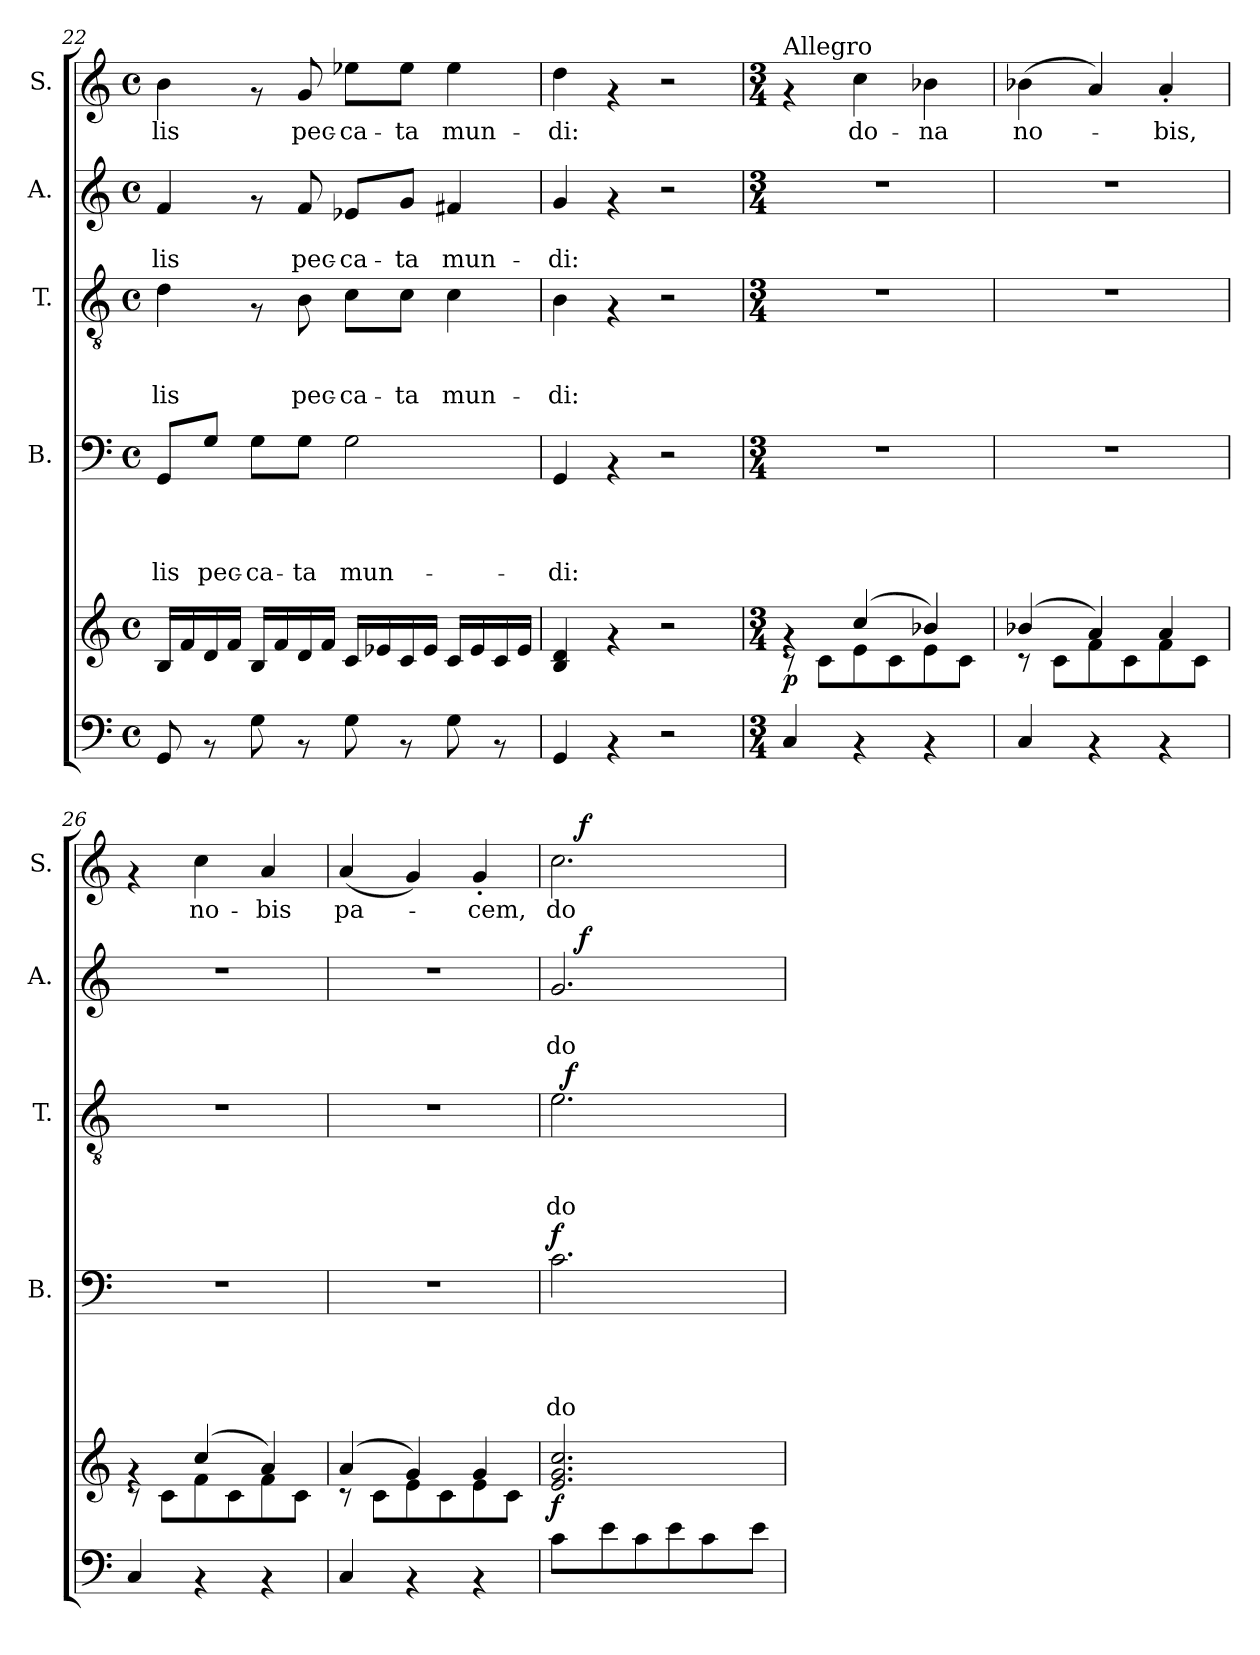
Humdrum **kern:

**kern	**kern	**dynam	**kern	**text	**text	**text	**text	**dynam	**kern	**text	**text	**text	**dynam	**kern	**text	**text	**dynam	**kern	**text	**dynam
*part5	*part5	*part5	*part4	*part4	*part4	*part4	*part4	*part4	*part3	*part3	*part3	*part3	*part3	*part2	*part2	*part2	*part2	*part1	*part1	*part1
*staff6	*staff5	*staff5/6	*staff4	*staff4	*staff4	*staff4	*staff4	*staff4	*staff3	*staff3	*staff3	*staff3	*staff3	*staff2	*staff2	*staff2	*staff2	*staff1	*staff1	*staff1
*	*	*	*I"B.	*	*	*	*	*	*I"T.	*	*	*	*	*I"A.	*	*	*	*I"S.	*	*
*	*	*	*I'B.	*	*	*	*	*	*I'T.	*	*	*	*	*I'A.	*	*	*	*I'S.	*	*
*clefF4	*clefG2	*	*clefF4	*	*	*	*	*	*clefGv2	*	*	*	*	*clefG2	*	*	*	*clefG2	*	*
*k[]	*k[]	*	*k[]	*	*	*	*	*	*k[]	*	*	*	*	*k[]	*	*	*	*k[]	*	*
*C:	*C:	*	*C:	*	*	*	*	*	*C:	*	*	*	*	*C:	*	*	*	*C:	*	*
*M4/4	*M4/4	*	*M4/4	*	*	*	*	*	*M4/4	*	*	*	*	*M4/4	*	*	*	*M4/4	*	*
*met(c)	*met(c)	*	*met(c)	*	*	*	*	*	*met(c)	*	*	*	*	*met(c)	*	*	*	*met(c)	*	*
=22	=22	=22	=22	=22	=22	=22	=22	=22	=22	=22	=22	=22	=22	=22	=22	=22	=22	=22	=22	=22
!	!	!	!	!	!	!	!LO:LY:b	!	!	!	!	!LO:LY:b	!	!	!	!LO:LY:b	!	!	!LO:LY:b	!
8GG/	16B/LL	.	8GG/L	.	.	.	-lis	.	4d\	.	.	-lis	.	4f/	.	-lis	.	4b\	-lis	.
.	16f/	.	.	.	.	.	.	.	.	.	.	.	.	.	.	.	.	.	.	.
!	!	!	!	!	!	!	!LO:LY:b	!	!	!	!	!	!	!	!	!	!	!	!	!
8rAA	16d/	.	8G/J	.	.	.	pec-	.	.	.	.	.	.	.	.	.	.	.	.	.
.	16f/JJ	.	.	.	.	.	.	.	.	.	.	.	.	.	.	.	.	.	.	.
!	!	!	!	!	!	!	!LO:LY:b	!	!	!	!	!	!	!	!	!	!	!	!	!
8G\	16B/LL	.	8G\L	.	.	.	-ca-	.	8rF	.	.	.	.	8rf	.	.	.	8rf	.	.
.	16f/	.	.	.	.	.	.	.	.	.	.	.	.	.	.	.	.	.	.	.
!	!	!	!	!	!	!	!LO:LY:b	!	!	!	!	!LO:LY:b	!	!	!	!LO:LY:b	!	!	!LO:LY:b	!
8rAA	16d/	.	8G\J	.	.	.	-ta	.	8B\	.	.	pec-	.	8f/	.	pec-	.	8g/	pec-	.
.	16f/JJ	.	.	.	.	.	.	.	.	.	.	.	.	.	.	.	.	.	.	.
!	!	!	!	!	!	!	!LO:LY:b	!	!	!	!	!LO:LY:b	!	!	!	!LO:LY:b	!	!	!LO:LY:b	!
8G\	16c/LL	.	2G\	.	.	.	mun-	.	8c\L	.	.	-ca-	.	8e-X/L	.	-ca-	.	8ee-X\L	-ca-	.
.	16e-X/	.	.	.	.	.	.	.	.	.	.	.	.	.	.	.	.	.	.	.
!	!	!	!	!	!	!	!	!	!	!	!	!LO:LY:b	!	!	!	!LO:LY:b	!	!	!LO:LY:b	!
8rAA	16c/	.	.	.	.	.	.	.	8c\J	.	.	-ta	.	8g/J	.	-ta	.	8ee-\J	-ta	.
.	16e-/JJ	.	.	.	.	.	.	.	.	.	.	.	.	.	.	.	.	.	.	.
!	!	!	!	!	!	!	!	!	!	!	!	!LO:LY:b	!	!	!	!LO:LY:b	!	!	!LO:LY:b	!
8G\	16c/LL	.	.	.	.	.	.	.	4c\	.	.	mun-	.	4f#X/	.	mun-	.	4ee-\	mun-	.
.	16e-/	.	.	.	.	.	.	.	.	.	.	.	.	.	.	.	.	.	.	.
8rAA	16c/	.	.	.	.	.	.	.	.	.	.	.	.	.	.	.	.	.	.	.
.	16e-/JJ	.	.	.	.	.	.	.	.	.	.	.	.	.	.	.	.	.	.	.
=23	=23	=23	=23	=23	=23	=23	=23	=23	=23	=23	=23	=23	=23	=23	=23	=23	=23	=23	=23	=23
!	!	!	!	!	!	!	!LO:LY:b	!	!	!	!	!LO:LY:b	!	!	!	!LO:LY:b	!	!	!LO:LY:b	!
4GG/	4B/ 4d/	.	4GG/	.	.	.	-di:	.	4B\	.	.	-di:	.	4g/	.	-di:	.	4dd\	-di:	.
4rAA	4rf	.	4rAA	.	.	.	.	.	4rF	.	.	.	.	4rf	.	.	.	4rf	.	.
2r	2r	.	2r	.	.	.	.	.	2r	.	.	.	.	2r	.	.	.	2r	.	.
!!LO:PB:g=z
=24	=24	=24	=24	=24	=24	=24	=24	=24	=24	=24	=24	=24	=24	=24	=24	=24	=24	=24	=24	=24
*M3/4	*M3/4	*	*M3/4	*	*	*	*	*	*M3/4	*	*	*	*	*M3/4	*	*	*	*M3/4	*	*
*	*^	*	*	*	*	*	*	*	*	*	*	*	*	*	*	*	*	*	*	*
!	!	!	!	!	!	!	!	!	!	!	!	!	!	!	!	!	!	!	!LO:TX:a:t=Allegro	!	!
!	!	!	!LO:DY:b	!	!	!	!	!	!	!	!	!	!	!	!	!	!	!	!	!	!
4C/	4rf	8rc	p	2.r	.	.	.	.	.	2.r	.	.	.	.	2.r	.	.	.	4rf	.	.
.	.	8c\L	.	.	.	.	.	.	.	.	.	.	.	.	.	.	.	.	.	.	.
!	!	!	!	!	!	!	!	!	!	!	!	!	!	!	!	!	!	!	!	!LO:LY:b	!
4rAA	(4cc/	8e\	.	.	.	.	.	.	.	.	.	.	.	.	.	.	.	.	4cc\	do-	.
.	.	8c\	.	.	.	.	.	.	.	.	.	.	.	.	.	.	.	.	.	.	.
!	!	!	!	!	!	!	!	!	!	!	!	!	!	!	!	!	!	!	!	!LO:LY:b	!
4rAA	4b-X/)	8e\	.	.	.	.	.	.	.	.	.	.	.	.	.	.	.	.	4b-X\	-na	.
.	.	8c\J	.	.	.	.	.	.	.	.	.	.	.	.	.	.	.	.	.	.	.
=25	=25	=25	=25	=25	=25	=25	=25	=25	=25	=25	=25	=25	=25	=25	=25	=25	=25	=25	=25	=25	=25
!	!	!	!	!	!	!	!	!	!	!	!	!	!	!	!	!	!	!	!	!LO:LY:b	!
4C/	(4b-X/	8rc	.	2.r	.	.	.	.	.	2.r	.	.	.	.	2.r	.	.	.	(>4b-X\	no-	.
.	.	8c\L	.	.	.	.	.	.	.	.	.	.	.	.	.	.	.	.	.	.	.
4rAA	4a/)	8f\	.	.	.	.	.	.	.	.	.	.	.	.	.	.	.	.	4a/)	.	.
.	.	8c\	.	.	.	.	.	.	.	.	.	.	.	.	.	.	.	.	.	.	.
!	!	!	!	!	!	!	!	!	!	!	!	!	!	!	!	!	!	!	!	!LO:LY:b	!
4rAA	4a/	8f\	.	.	.	.	.	.	.	.	.	.	.	.	.	.	.	.	4a'</	-bis,	.
.	.	8c\J	.	.	.	.	.	.	.	.	.	.	.	.	.	.	.	.	.	.	.
=26	=26	=26	=26	=26	=26	=26	=26	=26	=26	=26	=26	=26	=26	=26	=26	=26	=26	=26	=26	=26	=26
4C/	4rf	8rc	.	2.r	.	.	.	.	.	2.r	.	.	.	.	2.r	.	.	.	4rf	.	.
.	.	8c\L	.	.	.	.	.	.	.	.	.	.	.	.	.	.	.	.	.	.	.
!	!	!	!	!	!	!	!	!	!	!	!	!	!	!	!	!	!	!	!	!LO:LY:b	!
4rAA	(4cc/	8f\	.	.	.	.	.	.	.	.	.	.	.	.	.	.	.	.	4cc\	no-	.
.	.	8c\	.	.	.	.	.	.	.	.	.	.	.	.	.	.	.	.	.	.	.
!	!	!	!	!	!	!	!	!	!	!	!	!	!	!	!	!	!	!	!	!LO:LY:b	!
4rAA	4a/)	8f\	.	.	.	.	.	.	.	.	.	.	.	.	.	.	.	.	4a/	-bis	.
.	.	8c\J	.	.	.	.	.	.	.	.	.	.	.	.	.	.	.	.	.	.	.
=27	=27	=27	=27	=27	=27	=27	=27	=27	=27	=27	=27	=27	=27	=27	=27	=27	=27	=27	=27	=27	=27
!	!	!	!	!	!	!	!	!	!	!	!	!	!	!	!	!	!	!	!	!LO:LY:b	!
4C/	(4a/	8rc	.	2.r	.	.	.	.	.	2.r	.	.	.	.	2.r	.	.	.	(<4a/	pa-	.
.	.	8c\L	.	.	.	.	.	.	.	.	.	.	.	.	.	.	.	.	.	.	.
4rAA	4g/)	8e\	.	.	.	.	.	.	.	.	.	.	.	.	.	.	.	.	4g/)	.	.
.	.	8c\	.	.	.	.	.	.	.	.	.	.	.	.	.	.	.	.	.	.	.
!	!	!	!	!	!	!	!	!	!	!	!	!	!	!	!	!	!	!	!	!LO:LY:b	!
4rAA	4g/	8e\	.	.	.	.	.	.	.	.	.	.	.	.	.	.	.	.	4g'</	-cem,	.
.	.	8c\J	.	.	.	.	.	.	.	.	.	.	.	.	.	.	.	.	.	.	.
=28	=28	=28	=28	=28	=28	=28	=28	=28	=28	=28	=28	=28	=28	=28	=28	=28	=28	=28	=28	=28	=28
!	!	!	!LO:DY:b	!	!	!	!	!LO:LY:b	!LO:DY:a	!	!	!	!LO:LY:b	!	!	!	!LO:LY:b	!	!	!LO:LY:b	!
*	*v	*v	*	*	*	*	*	*	*	*^	*	*	*	*	*^	*	*	*	*^	*	*
8c\L	2.e/ 2.g/ 2.cc/	f	2.c\	.	.	.	do-	f	2.e\	32ryy	.	.	do-	.	2.g/	16ryy	.	do-	.	2.cc\	16ryy	do-	.
!	!	!	!	!	!	!	!	!	!	!	!	!	!	!LO:DY:a	!	!	!	!	!	!	!	!	!
.	.	.	.	.	.	.	.	.	.	2ryy	.	.	.	f	.	.	.	.	.	.	.	.	.
!	!	!	!	!	!	!	!	!	!	!	!	!	!	!	!	!	!	!	!LO:DY:a	!	!	!	!LO:DY:a
.	.	.	.	.	.	.	.	.	.	.	.	.	.	.	.	2ryy	.	.	f	.	2ryy	.	f
8e\	.	.	.	.	.	.	.	.	.	.	.	.	.	.	.	.	.	.	.	.	.	.	.
8c\	.	.	.	.	.	.	.	.	.	.	.	.	.	.	.	.	.	.	.	.	.	.	.
8e\	.	.	.	.	.	.	.	.	.	.	.	.	.	.	.	.	.	.	.	.	.	.	.
8c\	.	.	.	.	.	.	.	.	.	.	.	.	.	.	.	.	.	.	.	.	.	.	.
.	.	.	.	.	.	.	.	.	.	8..ryy	.	.	.	.	.	.	.	.	.	.	.	.	.
.	.	.	.	.	.	.	.	.	.	.	.	.	.	.	.	8.ryy	.	.	.	.	8.ryy	.	.
8e\J	.	.	.	.	.	.	.	.	.	.	.	.	.	.	.	.	.	.	.	.	.	.	.
*	*	*	*	*	*	*	*	*	*v	*v	*	*	*	*	*	*	*	*	*	*v	*v	*	*
*	*	*	*	*	*	*	*	*	*	*	*	*	*	*v	*v	*	*	*	*	*	*
=	=	=	=	=	=	=	=	=	=	=	=	=	=	=	=	=	=	=	=	=
*-	*-	*-	*-	*-	*-	*-	*-	*-	*-	*-	*-	*-	*-	*-	*-	*-	*-	*-	*-	*-
